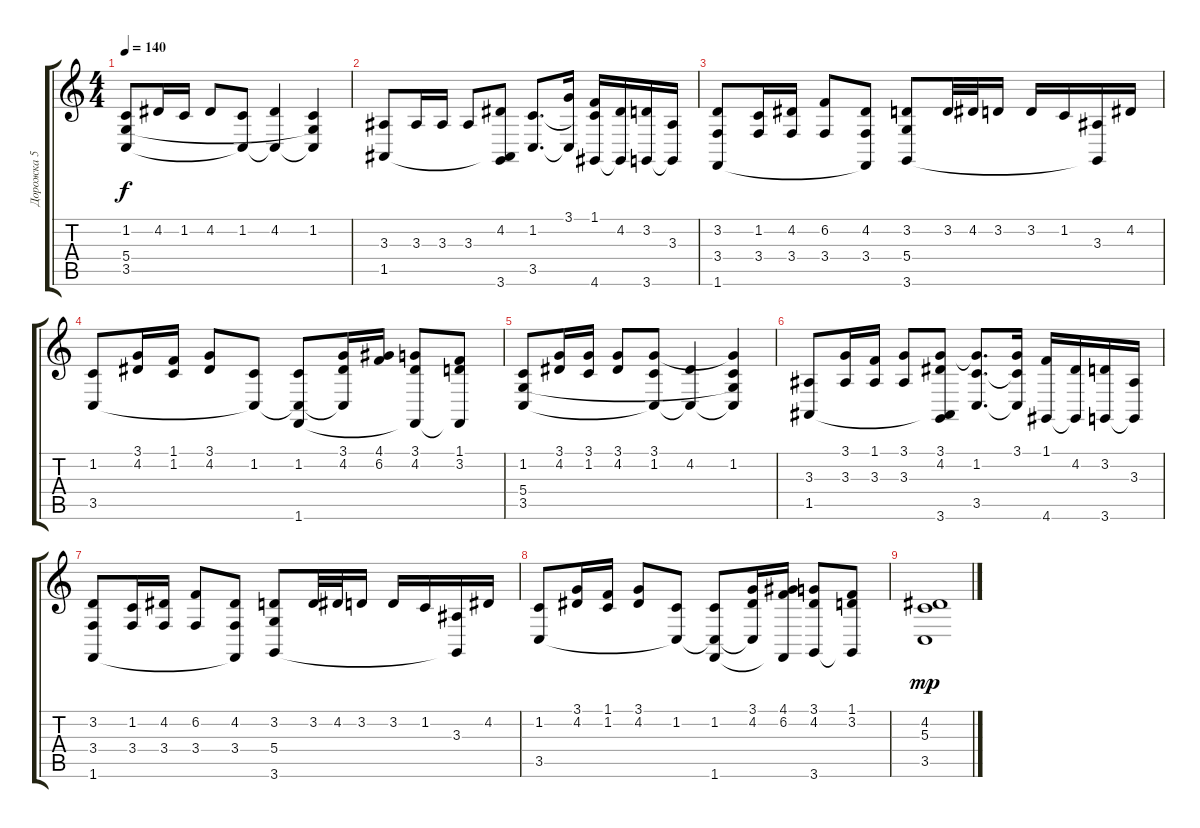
\track ("Дорожка 5" "Дорожка 5") {instrument accordion}
\staff {score tabs}
\tuning (E4 B3 G3 D3 A2 E2) {hide}
\ts (4 4)
\tempo 140
\clef g2
\ks c
(1.2 5.4 3.5).8{dy f instrument accordion} 4.2.16 1.2.16 4.2.8 (1.2 3.5{t}).8 (4.2 3.5{t}).4 (1.2 5.4{t} 3.5{t}).4 |
(3.3 1.5).8 3.3.16 3.3.16 3.3.8 (4.2 1.5{t} 3.6).8 (1.2 3.5).8{d} (3.1 3.5{t}).16 (1.1 1.2{t} 4.6).16 (4.2 4.6{t}).16 (3.2 3.6).16 (3.3 3.6{t}).16 |
(3.2 3.4 1.6).8 (1.2 3.4).16 (4.2 3.4).16 (6.2 3.4).8 (4.2 3.4 1.6{t}).8 (3.2 5.4 3.6).8 3.2.32 4.2.32 3.2.16 3.2.16 1.2.16 (3.3 3.6{t}).16 4.2.16 |
(1.2 3.5).8 (3.1 4.2).16 (1.1 1.2).16 (3.1 4.2).8 (1.2 3.5{t}).8 (1.2 3.5{t} 1.6).8 (3.1 4.2 3.5{t}).16 (4.1 6.2).16 (3.1 4.2 1.6{t}).8 (1.1 3.2 1.6{t}).8 |
(1.2 5.4 3.5).8 (3.1 4.2).16 (3.1 1.2).16 (3.1 4.2).8 (3.1 1.2 3.5{t}).8 (4.2 3.5{t}).4 (3.1{t} 1.2 5.4{t} 3.5{t}).4 |
(3.3 1.5).8 (3.1 3.3).16 (1.1 3.3).16 (3.1 3.3).8 (3.1 4.2 1.5{t} 3.6).8 (3.1{t} 1.2 3.5).8{d} (3.1 1.2{t} 3.5{t}).16 (1.1 4.6).16 (4.2 4.6{t}).16 (3.2 3.6).16 (3.3 3.6{t}).16 |
(3.2 3.4 1.6).8 (1.2 3.4).16 (4.2 3.4).16 (6.2 3.4).8 (4.2 3.4 1.6{t}).8 (3.2 5.4 3.6).8 3.2.32 4.2.32 3.2.16 3.2.16 1.2.16 (3.3 3.6{t}).16 4.2.16 |
(1.2 3.5).8 (3.1 4.2).16 (1.1 1.2).16 (3.1 4.2).8 (1.2 3.5{t}).8 (1.2 3.5{t} 1.6).8 (3.1 4.2 3.5{t}).16 (4.1 6.2 1.6{t}).16 (3.1 4.2 3.6).8 (1.1 3.2 3.6{t}).8 |
(4.2 5.3 3.5).1{dy mp}
